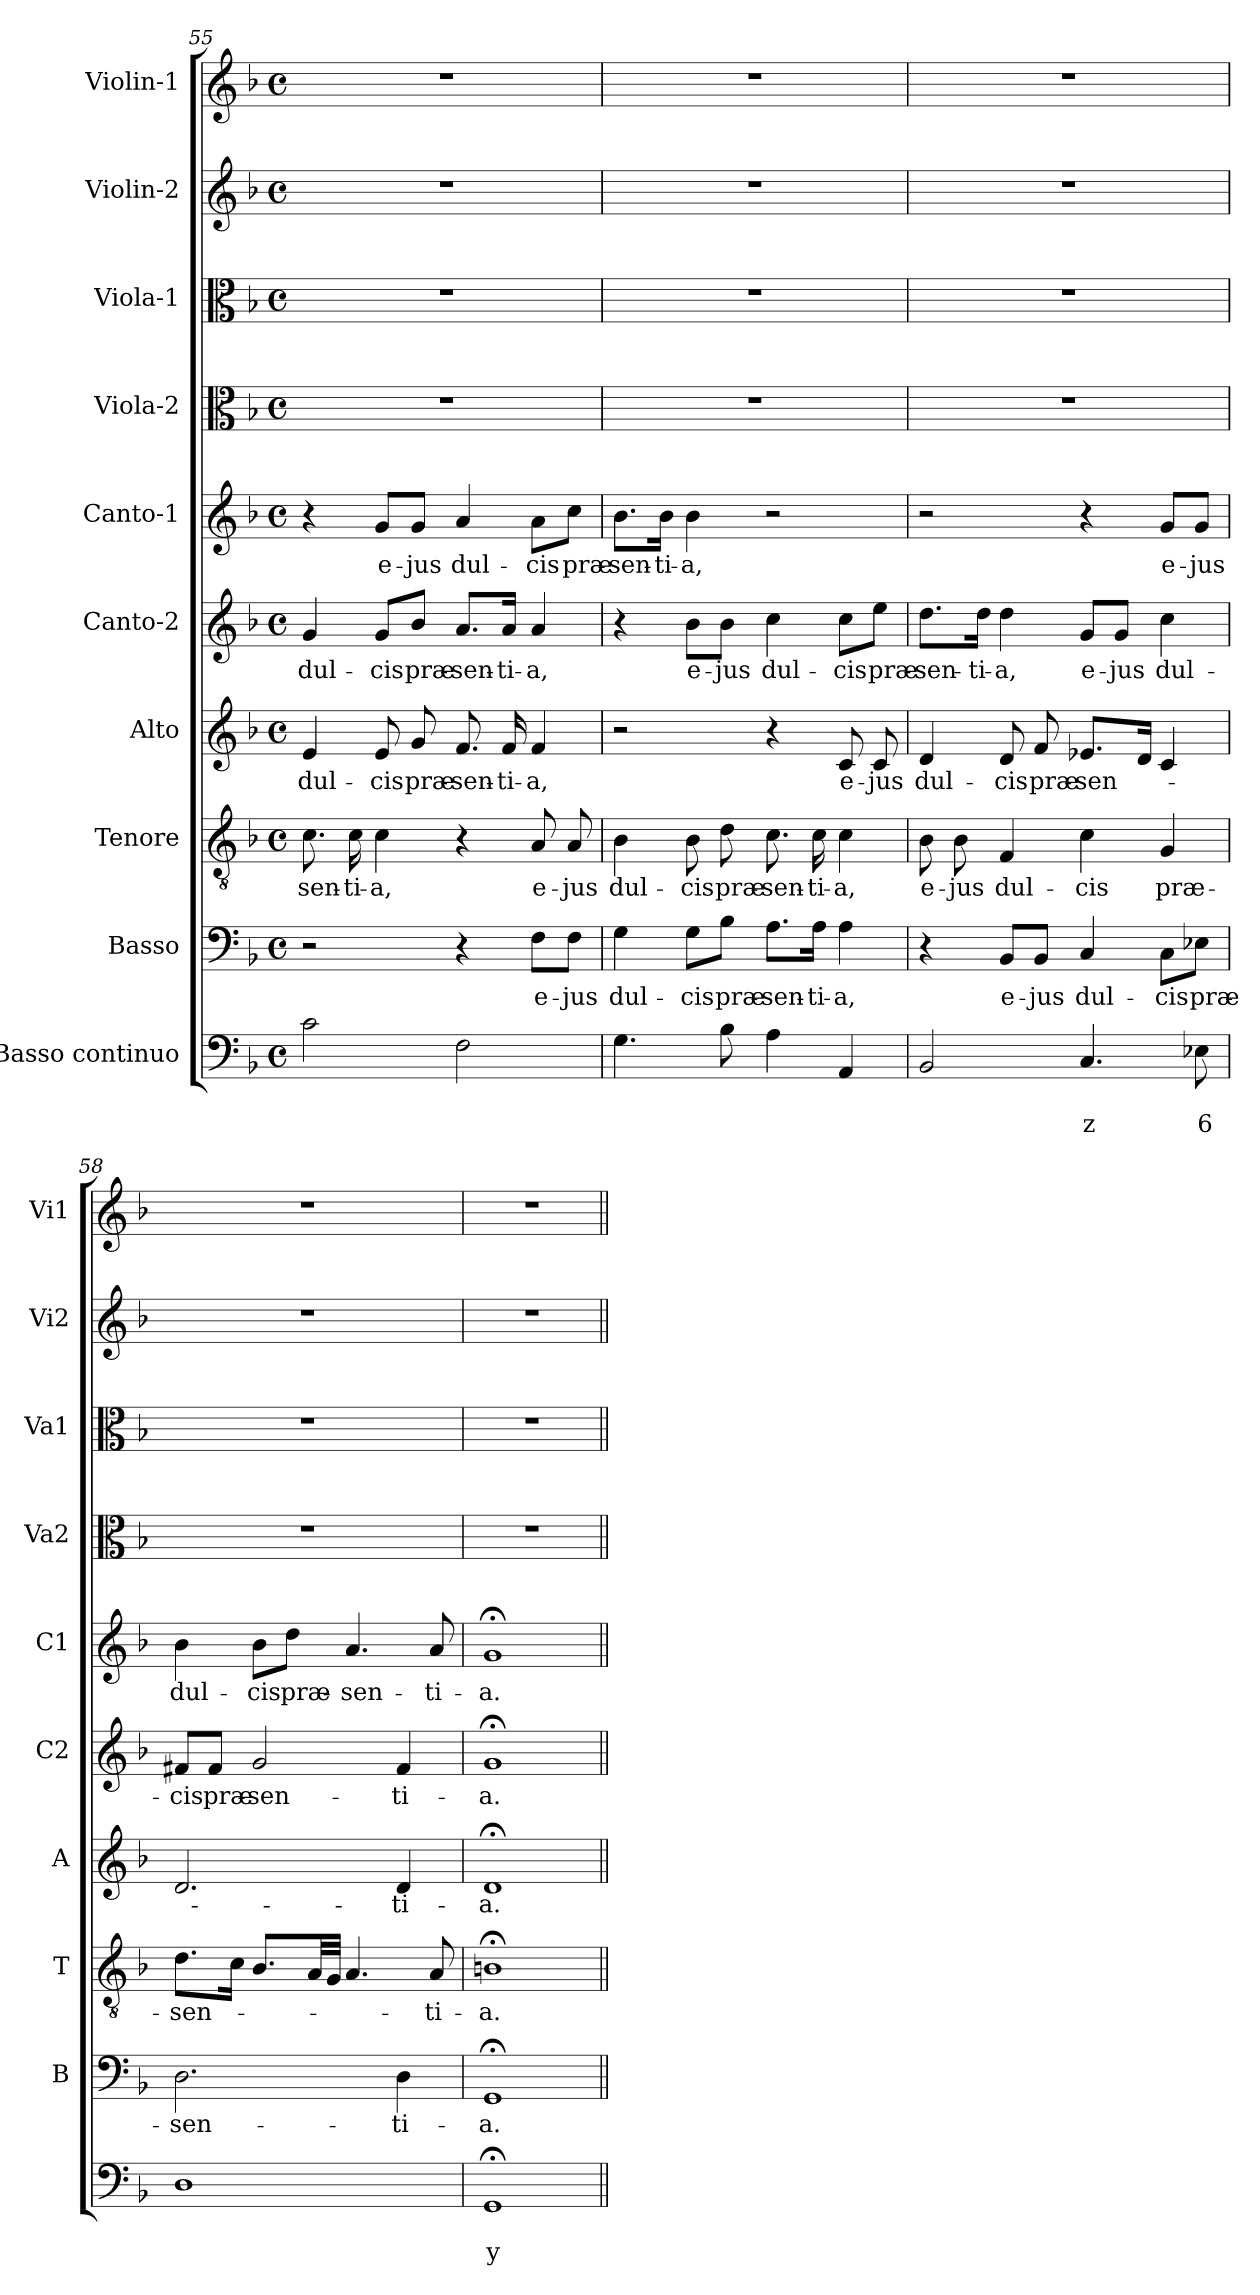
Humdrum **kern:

**kern	**text	**text	**kern	**text	**kern	**text	**kern	**text	**kern	**text	**kern	**text	**kern	**kern	**kern	**kern
*part10	*part10	*part10	*part9	*part9	*part8	*part8	*part7	*part7	*part6	*part6	*part5	*part5	*part4	*part3	*part2	*part1
*staff10	*staff10	*staff10	*staff9	*staff9	*staff8	*staff8	*staff7	*staff7	*staff6	*staff6	*staff5	*staff5	*staff4	*staff3	*staff2	*staff1
*I"Basso continuo	*	*	*I"Basso	*	*I"Tenore	*	*I"Alto	*	*I"Canto-2	*	*I"Canto-1	*	*I"Viola-2	*I"Viola-1	*I"Violin-2	*I"Violin-1
*	*	*	*I'B	*	*I'T	*	*I'A	*	*I'C2	*	*I'C1	*	*I'Va2	*I'Va1	*I'Vi2	*I'Vi1
*clefF4	*	*	*clefF4	*	*clefGv2	*	*clefG2	*	*clefG2	*	*clefG2	*	*clefC3	*clefC3	*clefG2	*clefG2
*k[b-]	*	*	*k[b-]	*	*k[b-]	*	*k[b-]	*	*k[b-]	*	*k[b-]	*	*k[b-]	*k[b-]	*k[b-]	*k[b-]
*F:	*	*	*F:	*	*F:	*	*F:	*	*F:	*	*F:	*	*F:	*F:	*F:	*F:
*M4/4	*	*	*M4/4	*	*M4/4	*	*M4/4	*	*M4/4	*	*M4/4	*	*M4/4	*M4/4	*M4/4	*M4/4
*met(c)	*	*	*met(c)	*	*met(c)	*	*met(c)	*	*met(c)	*	*met(c)	*	*met(c)	*met(c)	*met(c)	*met(c)
=55	=55	=55	=55	=55	=55	=55	=55	=55	=55	=55	=55	=55	=55	=55	=55	=55
!	!	!	!	!	!	!LO:LY:b	!	!LO:LY:b	!	!LO:LY:b	!	!	!	!	!	!
2c\	.	.	2r	.	8.c\	-sen-	4e/	dul-	4g/	dul-	4r	.	1r	1r	1r	1r
!	!	!	!	!	!	!LO:LY:b	!	!	!	!	!	!	!	!	!	!
.	.	.	.	.	16c\	-ti-	.	.	.	.	.	.	.	.	.	.
!	!	!	!	!	!	!LO:LY:b	!	!LO:LY:b	!	!LO:LY:b	!	!LO:LY:b	!	!	!	!
.	.	.	.	.	4c\	-a,	8e/	-cis	8g/L	-cis	8g/L	e-	.	.	.	.
!	!	!	!	!	!	!	!	!LO:LY:b	!	!LO:LY:b	!	!LO:LY:b	!	!	!	!
.	.	.	.	.	.	.	8g/	præ-	8b-/J	præ-	8g/J	-jus	.	.	.	.
!	!	!	!	!	!	!	!	!LO:LY:b	!	!LO:LY:b	!	!LO:LY:b	!	!	!	!
2F\	.	.	4r	.	4r	.	8.f/	-sen-	8.a/L	-sen-	4a/	dul-	.	.	.	.
!	!	!	!	!	!	!	!	!LO:LY:b	!	!LO:LY:b	!	!	!	!	!	!
.	.	.	.	.	.	.	16f/	-ti-	16a/Jk	-ti-	.	.	.	.	.	.
!	!	!	!	!LO:LY:b	!	!LO:LY:b	!	!LO:LY:b	!	!LO:LY:b	!	!LO:LY:b	!	!	!	!
.	.	.	8F\L	e-	8A/	e-	4f/	-a,	4a/	-a,	8a\L	-cis	.	.	.	.
!	!	!	!	!LO:LY:b	!	!LO:LY:b	!	!	!	!	!	!LO:LY:b	!	!	!	!
.	.	.	8F\J	-jus	8A/	-jus	.	.	.	.	8cc\J	præ-	.	.	.	.
=56	=56	=56	=56	=56	=56	=56	=56	=56	=56	=56	=56	=56	=56	=56	=56	=56
!	!	!	!	!LO:LY:b	!	!LO:LY:b	!	!	!	!	!	!LO:LY:b	!	!	!	!
4.G\	.	.	4G\	dul-	4B-\	dul-	2r	.	4r	.	8.b-\L	-sen-	1r	1r	1r	1r
!	!	!	!	!	!	!	!	!	!	!	!	!LO:LY:b	!	!	!	!
.	.	.	.	.	.	.	.	.	.	.	16b-\Jk	-ti-	.	.	.	.
!	!	!	!	!LO:LY:b	!	!LO:LY:b	!	!	!	!LO:LY:b	!	!LO:LY:b	!	!	!	!
.	.	.	8G\L	-cis	8B-\	-cis	.	.	8b-\L	e-	4b-\	-a,	.	.	.	.
!	!	!	!	!LO:LY:b	!	!LO:LY:b	!	!	!	!LO:LY:b	!	!	!	!	!	!
8B-\	.	.	8B-\J	præ-	8d\	præ-	.	.	8b-\J	-jus	.	.	.	.	.	.
!	!	!	!	!LO:LY:b	!	!LO:LY:b	!	!	!	!LO:LY:b	!	!	!	!	!	!
4A\	.	.	8.A\L	-sen-	8.c\	-sen-	4r	.	4cc\	dul-	2r	.	.	.	.	.
!	!	!	!	!LO:LY:b	!	!LO:LY:b	!	!	!	!	!	!	!	!	!	!
.	.	.	16A\Jk	-ti-	16c\	-ti-	.	.	.	.	.	.	.	.	.	.
!	!	!	!	!LO:LY:b	!	!LO:LY:b	!	!LO:LY:b	!	!LO:LY:b	!	!	!	!	!	!
4AA/	.	.	4A\	-a,	4c\	-a,	8c/	e-	8cc\L	-cis	.	.	.	.	.	.
!	!	!	!	!	!	!	!	!LO:LY:b	!	!LO:LY:b	!	!	!	!	!	!
.	.	.	.	.	.	.	8c/	-jus	8ee\J	præ-	.	.	.	.	.	.
!!LO:PB:g=z
=57	=57	=57	=57	=57	=57	=57	=57	=57	=57	=57	=57	=57	=57	=57	=57	=57
!	!	!	!	!	!	!LO:LY:b	!	!LO:LY:b	!	!LO:LY:b	!	!	!	!	!	!
2BB-/	.	.	4r	.	8B-\	e-	4d/	dul-	8.dd\L	-sen-	2r	.	1r	1r	1r	1r
!	!	!	!	!	!	!LO:LY:b	!	!	!	!	!	!	!	!	!	!
.	.	.	.	.	8B-\	-jus	.	.	.	.	.	.	.	.	.	.
!	!	!	!	!	!	!	!	!	!	!LO:LY:b	!	!	!	!	!	!
.	.	.	.	.	.	.	.	.	16dd\Jk	-ti-	.	.	.	.	.	.
!	!	!	!	!LO:LY:b	!	!LO:LY:b	!	!LO:LY:b	!	!LO:LY:b	!	!	!	!	!	!
.	.	.	8BB-/L	e-	4F/	dul-	8d/	-cis	4dd\	-a,	.	.	.	.	.	.
!	!	!	!	!LO:LY:b	!	!	!	!LO:LY:b	!	!	!	!	!	!	!	!
.	.	.	8BB-/J	-jus	.	.	8f/	præ-	.	.	.	.	.	.	.	.
!	!	!LO:LY:b	!	!LO:LY:b	!	!LO:LY:b	!	!LO:LY:b	!	!LO:LY:b	!	!	!	!	!	!
4.C/	.	z	4C/	dul-	4c\	-cis	8.e-X/L	-sen-	8g/L	e-	4r	.	.	.	.	.
!	!	!	!	!	!	!	!	!	!	!LO:LY:b	!	!	!	!	!	!
.	.	.	.	.	.	.	.	.	8g/J	-jus	.	.	.	.	.	.
.	.	.	.	.	.	.	16d/Jk	.	.	.	.	.	.	.	.	.
!	!	!	!	!LO:LY:b	!	!LO:LY:b	!	!	!	!LO:LY:b	!	!LO:LY:b	!	!	!	!
.	.	.	8C\L	-cis	4G/	præ-	4c/	.	4cc\	dul-	8g/L	e-	.	.	.	.
!	!	!LO:LY:b	!	!LO:LY:b	!	!	!	!	!	!	!	!LO:LY:b	!	!	!	!
8E-X\	.	6	8E-X\J	præ-	.	.	.	.	.	.	8g/J	-jus	.	.	.	.
=58	=58	=58	=58	=58	=58	=58	=58	=58	=58	=58	=58	=58	=58	=58	=58	=58
!	!	!	!	!LO:LY:b	!	!LO:LY:b	!	!	!	!LO:LY:b	!	!LO:LY:b	!	!	!	!
1D	.	.	2.D\	-sen-	8.d\L	-sen-	2.d/	.	8f#X/L	-cis	4b-\	dul-	1r	1r	1r	1r
!	!	!	!	!	!	!	!	!	!	!LO:LY:b	!	!	!	!	!	!
.	.	.	.	.	.	.	.	.	8f#/J	præ-	.	.	.	.	.	.
.	.	.	.	.	16c\Jk	.	.	.	.	.	.	.	.	.	.	.
!	!	!	!	!	!	!	!	!	!	!LO:LY:b	!	!LO:LY:b	!	!	!	!
.	.	.	.	.	8.B-/L	.	.	.	2g/	-sen-	8b-\L	-cis	.	.	.	.
!	!	!	!	!	!	!	!	!	!	!	!	!LO:LY:b	!	!	!	!
.	.	.	.	.	.	.	.	.	.	.	8dd\J	præ-	.	.	.	.
.	.	.	.	.	32A/LL	.	.	.	.	.	.	.	.	.	.	.
.	.	.	.	.	32G/JJJ	.	.	.	.	.	.	.	.	.	.	.
!	!	!	!	!	!	!	!	!	!	!	!	!LO:LY:b	!	!	!	!
.	.	.	.	.	4.A/	.	.	.	.	.	4.a/	-sen-	.	.	.	.
!	!	!	!	!LO:LY:b	!	!	!	!LO:LY:b	!	!LO:LY:b	!	!	!	!	!	!
.	.	.	4D\	-ti-	.	.	4d/	-ti-	4f#/	-ti-	.	.	.	.	.	.
!	!	!	!	!	!	!LO:LY:b	!	!	!	!	!	!LO:LY:b	!	!	!	!
.	.	.	.	.	8A/	-ti-	.	.	.	.	8a/	-ti-	.	.	.	.
=59	=59	=59	=59	=59	=59	=59	=59	=59	=59	=59	=59	=59	=59	=59	=59	=59
!	!	!LO:LY:b	!	!LO:LY:b	!	!LO:LY:b	!	!LO:LY:b	!	!LO:LY:b	!	!LO:LY:b	!	!	!	!
1GG;<	.	y	1GG;<	-a.	1Bn;<	-a.	1d;<	-a.	1g;<	-a.	1g;<	-a.	1r	1r	1r	1r
=||	=||	=||	=||	=||	=||	=||	=||	=||	=||	=||	=||	=||	=||	=||	=||	=||
*-	*-	*-	*-	*-	*-	*-	*-	*-	*-	*-	*-	*-	*-	*-	*-	*-
